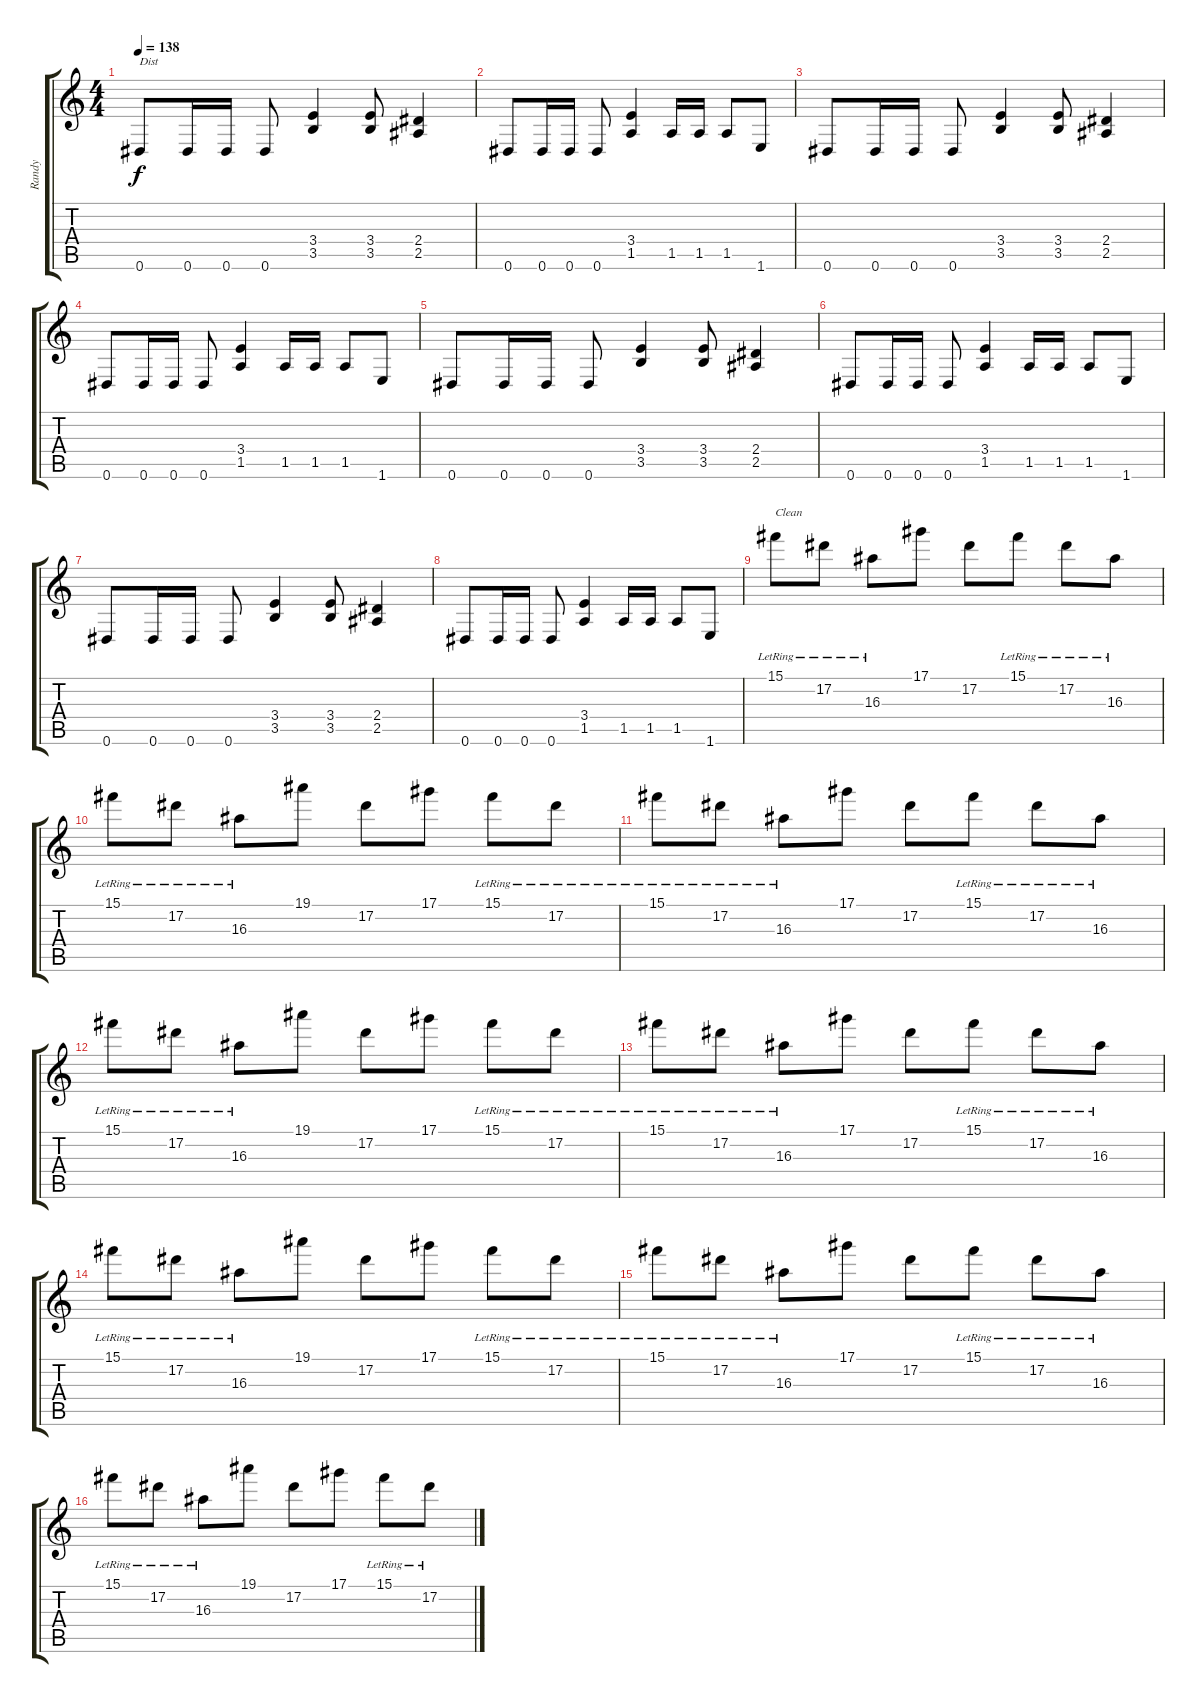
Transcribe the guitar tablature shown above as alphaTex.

\track ("Randy" "Randy") {instrument distortionguitar}
\staff {score tabs}
\tuning (Eb4 Bb3 Gb3 Db3 Ab2 Eb2) {hide}
\ts (4 4)
\tempo 138
\clef g2
\ks c
0.6.8{txt "Dist" dy f volume 8 balance 13 instrument distortionguitar} 0.6.16 0.6.16 0.6.8 (3.4 3.5).4 (3.4 3.5).8 (2.4 2.5).4 |
0.6.8 0.6.16 0.6.16 0.6.8 (3.4 1.5).4 1.5.16 1.5.16 1.5.8 1.6.8 |
0.6.8 0.6.16 0.6.16 0.6.8 (3.4 3.5).4 (3.4 3.5).8 (2.4 2.5).4 |
0.6.8 0.6.16 0.6.16 0.6.8 (3.4 1.5).4 1.5.16 1.5.16 1.5.8 1.6.8 |
0.6.8 0.6.16 0.6.16 0.6.8 (3.4 3.5).4 (3.4 3.5).8 (2.4 2.5).4 |
0.6.8 0.6.16 0.6.16 0.6.8 (3.4 1.5).4 1.5.16 1.5.16 1.5.8 1.6.8 |
0.6.8 0.6.16 0.6.16 0.6.8 (3.4 3.5).4 (3.4 3.5).8 (2.4 2.5).4 |
0.6.8 0.6.16 0.6.16 0.6.8 (3.4 1.5).4 1.5.16 1.5.16 1.5.8 1.6.8 |
15.1{lr}.8{txt "Clean" volume 8 instrument electricguitarclean} 17.2{lr}.8 16.3{lr}.8 17.1.8 17.2.8 15.1{lr}.8 17.2{lr}.8 16.3{lr}.8 |
15.1{lr}.8 17.2{lr}.8 16.3{lr}.8 19.1.8 17.2.8 17.1.8 15.1{lr}.8 17.2{lr}.8 |
15.1{lr}.8 17.2{lr}.8 16.3{lr}.8 17.1.8 17.2.8 15.1{lr}.8 17.2{lr}.8 16.3{lr}.8 |
15.1{lr}.8 17.2{lr}.8 16.3{lr}.8 19.1.8 17.2.8 17.1.8 15.1{lr}.8 17.2{lr}.8 |
15.1{lr}.8 17.2{lr}.8 16.3{lr}.8 17.1.8 17.2.8 15.1{lr}.8 17.2{lr}.8 16.3{lr}.8 |
15.1{lr}.8 17.2{lr}.8 16.3{lr}.8 19.1.8 17.2.8 17.1.8 15.1{lr}.8 17.2{lr}.8 |
15.1{lr}.8 17.2{lr}.8 16.3{lr}.8 17.1.8 17.2.8 15.1{lr}.8 17.2{lr}.8 16.3{lr}.8 |
15.1{lr}.8 17.2{lr}.8 16.3{lr}.8 19.1.8 17.2.8 17.1.8 15.1{lr}.8 17.2{lr}.8
